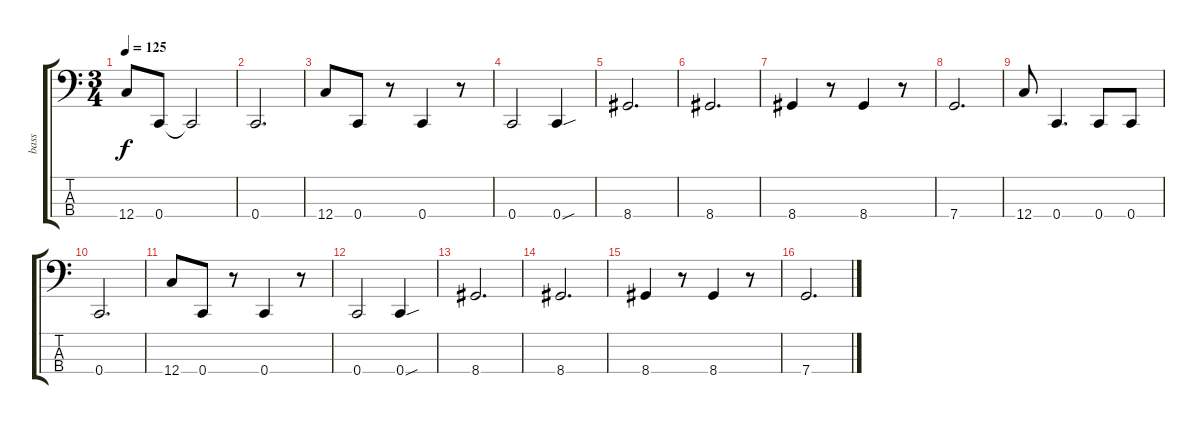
\track ("bass" "bass") {instrument electricbassfinger}
\staff {score tabs}
\tuning (F2 C2 G1 C1) {hide}
\ts (3 4)
\tempo 125
\clef f4
\ks c
12.4.8{dy f} 0.4.8 0.4{t}.2 |
0.4.2{d} |
12.4.8 0.4.8 r.8 0.4.4 r.8 |
0.4.2 0.4{sou}.4 |
8.4.2{d} |
8.4.2{d} |
8.4.4 r.8 8.4.4 r.8 |
7.4.2{d} |
12.4.8 0.4.4{d} 0.4.8 0.4.8 |
0.4.2{d} |
12.4.8 0.4.8 r.8 0.4.4 r.8 |
0.4.2 0.4{sou}.4 |
8.4.2{d} |
8.4.2{d} |
8.4.4 r.8 8.4.4 r.8 |
7.4.2{d}
